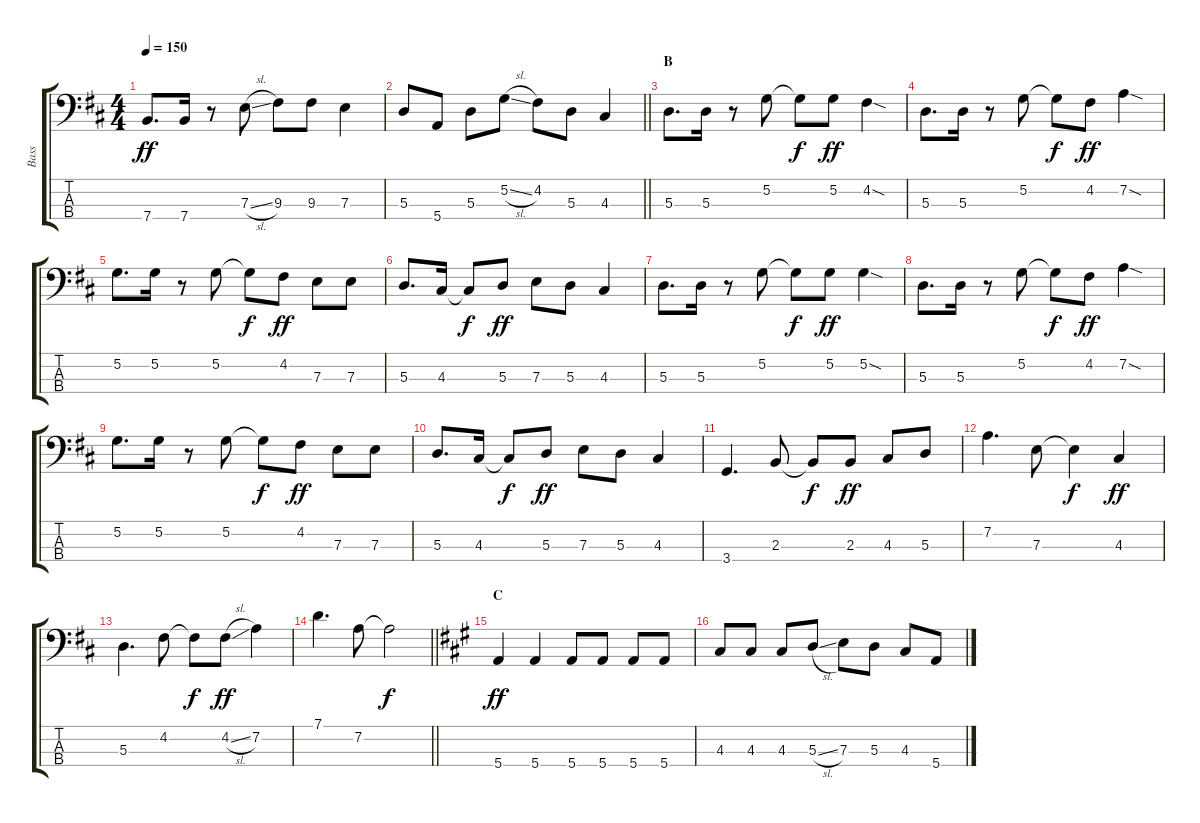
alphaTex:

\track ("Bass" "Bass") {instrument electricbasspick}
\staff {score tabs}
\tuning (G2 D2 A1 E1) {hide}
\ts (4 4)
\tempo 150
\clef f4
\ks d
7.4.8{d dy ff} 7.4.16 r.8 7.3{sl}.8 9.3.8 9.3.8 7.3.4 |
\barLineRight lightlight
5.3.8 5.4.8 5.3.8 5.2{sl}.8 4.2.8 5.3.8 4.3.4 |
\section ("" "B")
5.3.8{d} 5.3.16 r.8 5.2.8 5.2{t}.8{dy f} 5.2.8{dy ff} 4.2{sod}.4 |
5.3.8{d} 5.3.16 r.8 5.2.8 5.2{t}.8{dy f} 4.2.8{dy ff} 7.2{sod}.4 |
5.2.8{d} 5.2.16 r.8 5.2.8 5.2{t}.8{dy f} 4.2.8{dy ff} 7.3.8 7.3.8 |
5.3.8{d} 4.3.16 4.3{t}.8{dy f} 5.3.8{dy ff} 7.3.8 5.3.8 4.3.4 |
5.3.8{d} 5.3.16 r.8 5.2.8 5.2{t}.8{dy f} 5.2.8{dy ff} 5.2{sod}.4 |
5.3.8{d} 5.3.16 r.8 5.2.8 5.2{t}.8{dy f} 4.2.8{dy ff} 7.2{sod}.4 |
5.2.8{d} 5.2.16 r.8 5.2.8 5.2{t}.8{dy f} 4.2.8{dy ff} 7.3.8 7.3.8 |
5.3.8{d} 4.3.16 4.3{t}.8{dy f} 5.3.8{dy ff} 7.3.8 5.3.8 4.3.4 |
3.4.4{d} 2.3.8 2.3{t}.8{dy f} 2.3.8{dy ff} 4.3.8 5.3.8 |
7.2.4{d} 7.3.8 7.3{t}.4{dy f} 4.3.4{dy ff} |
5.3.4{d} 4.2.8 4.2{t}.8{dy f} 4.2{sl}.8{dy ff} 7.2.4 |
\barLineRight lightlight
7.1.4{d} 7.2.8 7.2{t}.2{dy f} |
\section ("" "C")
\ks a
5.4.4{dy ff} 5.4.4 5.4.8 5.4.8 5.4.8 5.4.8 |
4.3.8 4.3.8 4.3.8 5.3{sl}.8 7.3.8 5.3.8 4.3.8 5.4.8
